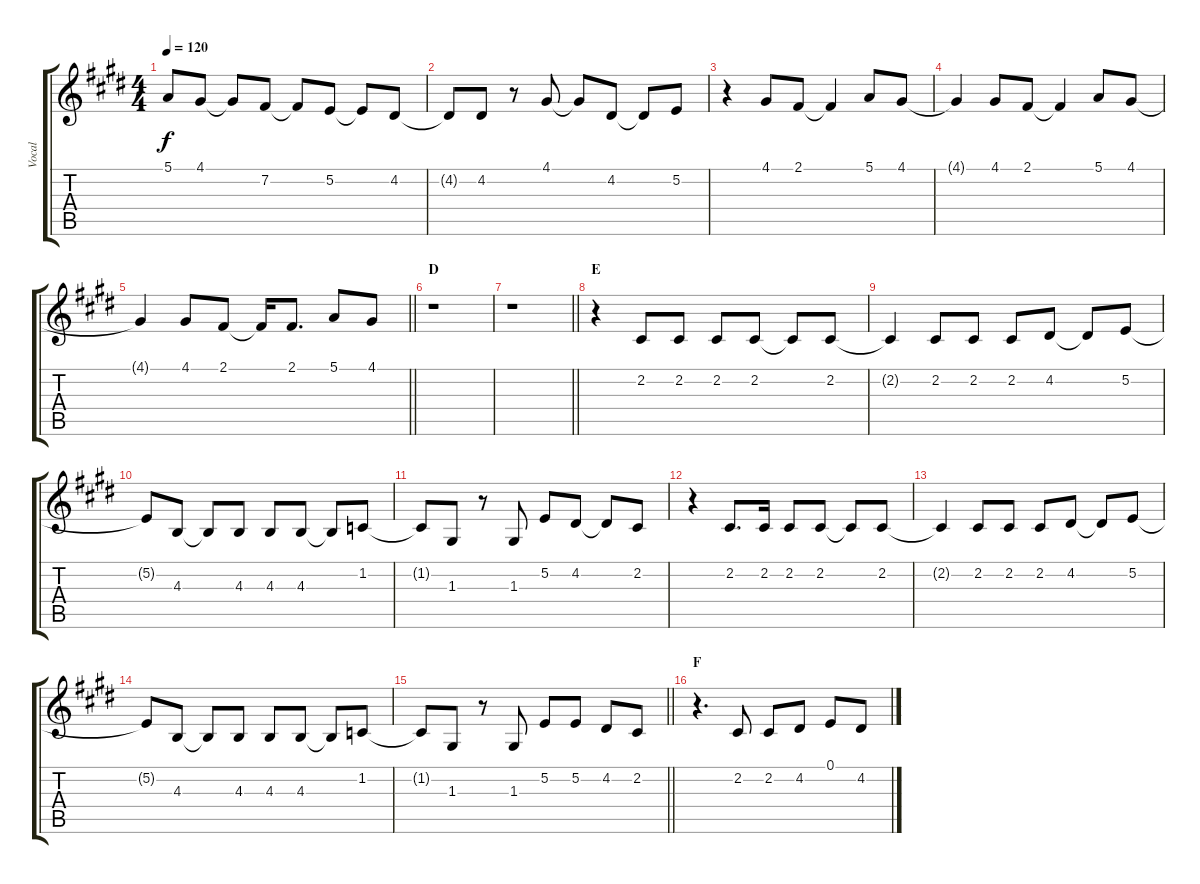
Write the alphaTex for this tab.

\track ("Vocal" "Vocal") {instrument altosax}
\staff {score tabs}
\tuning (E4 B3 G3 D3 A2 E2) {hide}
\ts (4 4)
\tempo 120
\clef g2
\ks e
5.1.8{dy f} 4.1.8 4.1{t}.8 7.2.8 7.2{t}.8 5.2.8 5.2{t}.8 4.2.8 |
4.2{t}.8 4.2.8 r.8 4.1.8 4.1{t}.8 4.2.8 4.2{t}.8 5.2.8 |
r.4 4.1.8 2.1.8 2.1{t}.4 5.1.8 4.1.8 |
4.1{t}.4 4.1.8 2.1.8 2.1{t}.4 5.1.8 4.1.8 |
\barLineRight lightlight
4.1{t}.4 4.1.8 2.1.8 2.1{t}.16 2.1.8{d} 5.1.8 4.1.8 |
\section ("" "D")
r.1 |
\barLineRight lightlight
r.1 |
\section ("" "E")
r.4 2.2.8 2.2.8 2.2.8 2.2.8 2.2{t}.8 2.2.8 |
2.2{t}.4 2.2.8 2.2.8 2.2.8 4.2.8 4.2{t}.8 5.2.8 |
5.2{t}.8 4.3.8 4.3{t}.8 4.3.8 4.3.8 4.3.8 4.3{t}.8 1.2.8 |
1.2{t}.8 1.3.8 r.8 1.3.8 5.2.8 4.2.8 4.2{t}.8 2.2.8 |
r.4 2.2.8{d} 2.2.16 2.2.8 2.2.8 2.2{t}.8 2.2.8 |
2.2{t}.4 2.2.8 2.2.8 2.2.8 4.2.8 4.2{t}.8 5.2.8 |
5.2{t}.8 4.3.8 4.3{t}.8 4.3.8 4.3.8 4.3.8 4.3{t}.8 1.2.8 |
\barLineRight lightlight
1.2{t}.8 1.3.8 r.8 1.3.8 5.2.8 5.2.8 4.2.8 2.2.8 |
\section ("" "F")
r.4{d} 2.2.8 2.2.8 4.2.8 0.1.8 4.2.8
